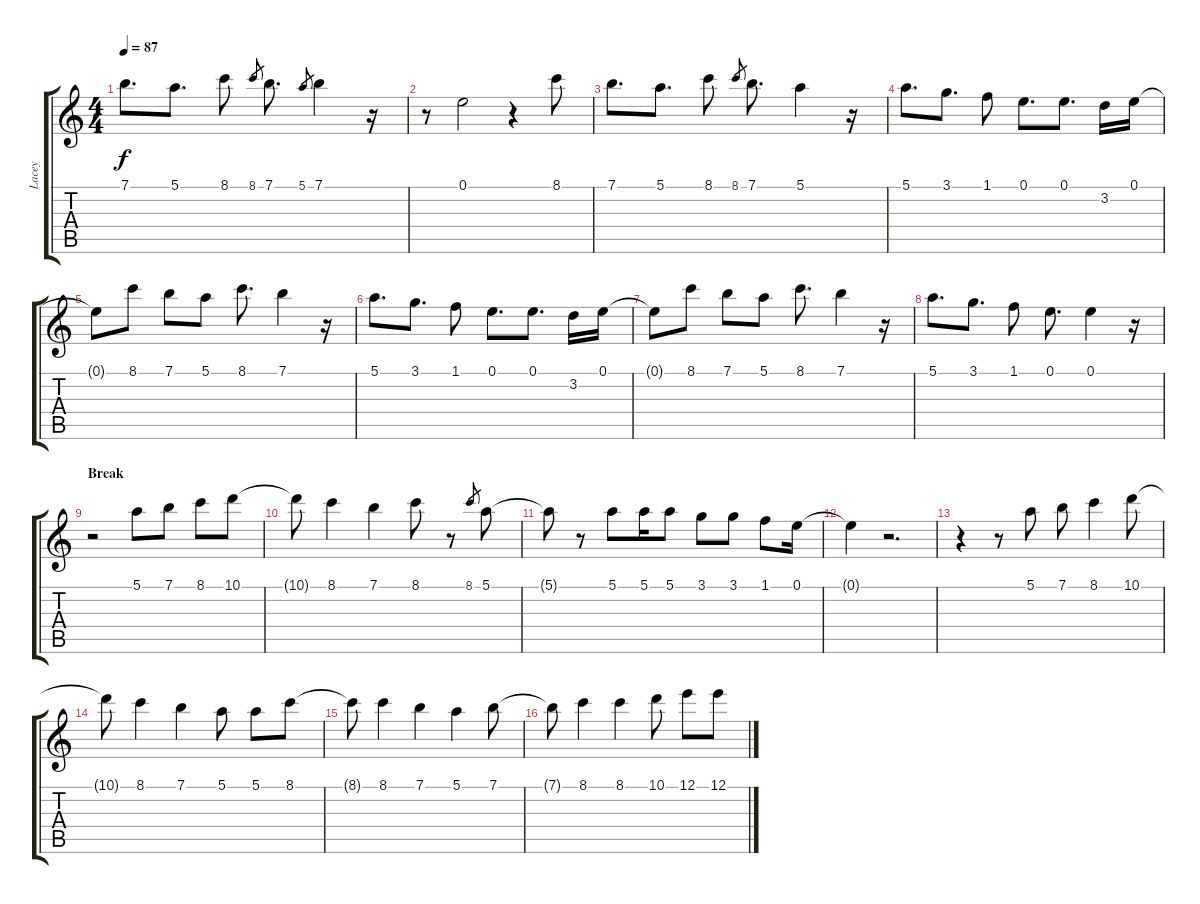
\track ("Lacey" "Lacey") {instrument overdrivenguitar}
\staff {score tabs}
\tuning (E4 B3 G3 D3 A2 E2) {hide}
\ts (4 4)
\tempo 87
\clef g2
\ks c
7.1.8{d dy f} 5.1.8{d} 8.1.8 8.1.8{gr} 7.1.8{d} 5.1.8{gr} 7.1.4 r.16 |
r.8 0.1.2 r.4 8.1.8 |
7.1.8{d} 5.1.8{d} 8.1.8 8.1.8{gr} 7.1.8{d} 5.1.4 r.16 |
5.1.8{d} 3.1.8{d} 1.1.8 0.1.8{d} 0.1.8{d} 3.2.16 0.1.16 |
0.1{t}.8 8.1.8 7.1.8 5.1.8 8.1.8{d} 7.1.4 r.16 |
5.1.8{d} 3.1.8{d} 1.1.8 0.1.8{d} 0.1.8{d} 3.2.16 0.1.16 |
0.1{t}.8 8.1.8 7.1.8 5.1.8 8.1.8{d} 7.1.4 r.16 |
5.1.8{d} 3.1.8{d} 1.1.8 0.1.8{d} 0.1.4 r.16 |
\section ("" "Break")
r.2 5.1.8 7.1.8 8.1.8 10.1.8 |
10.1{t}.8 8.1.4 7.1.4 8.1.8 r.8 8.1.8{gr} 5.1.8 |
5.1{t}.8 r.8 5.1.8 5.1.16 5.1.8 3.1.8 3.1.8 1.1.8 0.1.16 |
0.1{t}.4 r.2{d} |
r.4 r.8 5.1.8 7.1.8 8.1.4 10.1.8 |
10.1{t}.8 8.1.4 7.1.4 5.1.8 5.1.8 8.1.8 |
8.1{t}.8 8.1.4 7.1.4 5.1.4 7.1.8 |
7.1{t}.8 8.1.4 8.1.4 10.1.8 12.1.8 12.1.8
